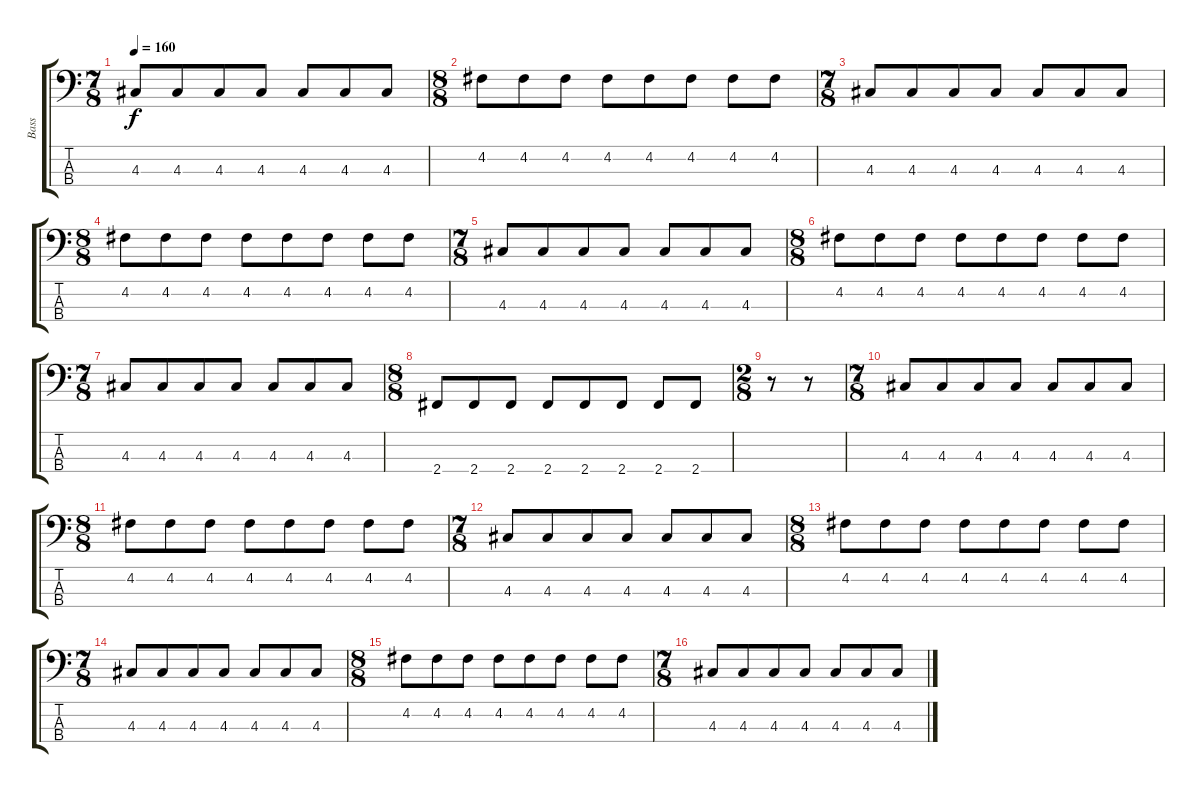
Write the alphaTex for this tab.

\track ("Bass" "Bass") {instrument electricbassfinger}
\staff {score tabs}
\tuning (G2 D2 A1 E1) {hide}
\ts (7 8)
\tempo 160
\clef f4
\ks c
4.3.8{dy f} 4.3.8 4.3.8 4.3.8 4.3.8 4.3.8 4.3.8 |
\ts (8 8)
4.2.8 4.2.8 4.2.8 4.2.8 4.2.8 4.2.8 4.2.8 4.2.8 |
\ts (7 8)
4.3.8 4.3.8 4.3.8 4.3.8 4.3.8 4.3.8 4.3.8 |
\ts (8 8)
4.2.8 4.2.8 4.2.8 4.2.8 4.2.8 4.2.8 4.2.8 4.2.8 |
\ts (7 8)
4.3.8 4.3.8 4.3.8 4.3.8 4.3.8 4.3.8 4.3.8 |
\ts (8 8)
4.2.8 4.2.8 4.2.8 4.2.8 4.2.8 4.2.8 4.2.8 4.2.8 |
\ts (7 8)
4.3.8 4.3.8 4.3.8 4.3.8 4.3.8 4.3.8 4.3.8 |
\ts (8 8)
2.4.8 2.4.8 2.4.8 2.4.8 2.4.8 2.4.8 2.4.8 2.4.8 |
\ts (2 8)
r.8 r.8 |
\ts (7 8)
4.3.8 4.3.8 4.3.8 4.3.8 4.3.8 4.3.8 4.3.8 |
\ts (8 8)
4.2.8 4.2.8 4.2.8 4.2.8 4.2.8 4.2.8 4.2.8 4.2.8 |
\ts (7 8)
4.3.8 4.3.8 4.3.8 4.3.8 4.3.8 4.3.8 4.3.8 |
\ts (8 8)
4.2.8 4.2.8 4.2.8 4.2.8 4.2.8 4.2.8 4.2.8 4.2.8 |
\ts (7 8)
4.3.8 4.3.8 4.3.8 4.3.8 4.3.8 4.3.8 4.3.8 |
\ts (8 8)
4.2.8 4.2.8 4.2.8 4.2.8 4.2.8 4.2.8 4.2.8 4.2.8 |
\ts (7 8)
4.3.8 4.3.8 4.3.8 4.3.8 4.3.8 4.3.8 4.3.8
